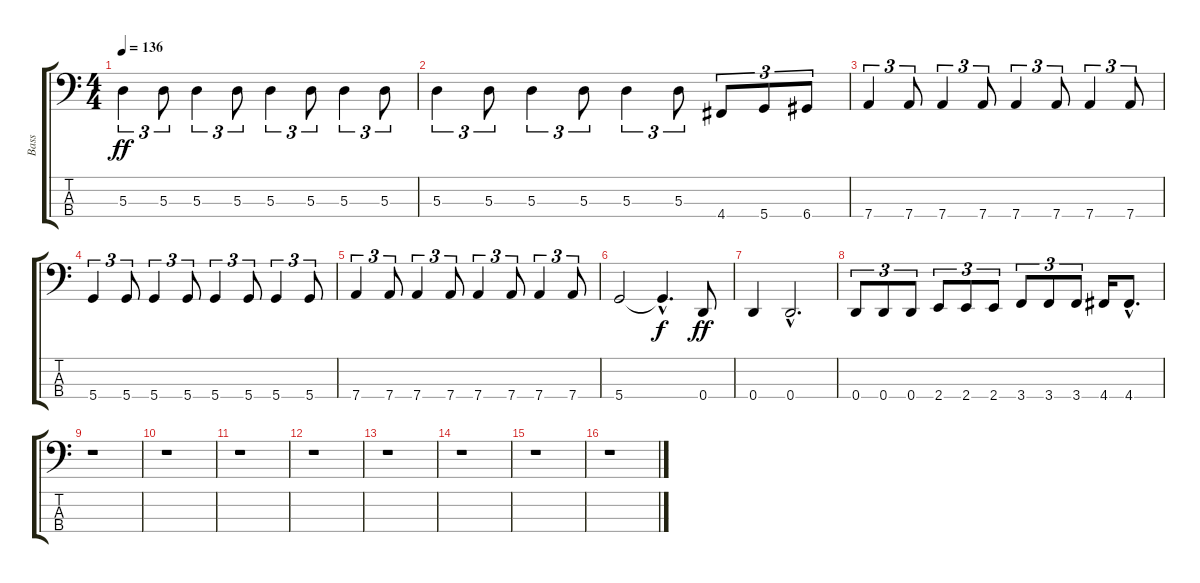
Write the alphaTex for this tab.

\track ("Bass" "Bass") {instrument electricbassfinger}
\staff {score tabs}
\tuning (G2 D2 A1 D1) {hide}
\ts (4 4)
\tempo 136
\clef f4
\ks c
5.3.4{tu (3 2) dy ff} 5.3.8{tu (3 2)} 5.3.4{tu (3 2)} 5.3.8{tu (3 2)} 5.3.4{tu (3 2)} 5.3.8{tu (3 2)} 5.3.4{tu (3 2)} 5.3.8{tu (3 2)} |
5.3.4{tu (3 2)} 5.3.8{tu (3 2)} 5.3.4{tu (3 2)} 5.3.8{tu (3 2)} 5.3.4{tu (3 2)} 5.3.8{tu (3 2)} 4.4.8{tu (3 2)} 5.4.8{tu (3 2)} 6.4.8{tu (3 2)} |
7.4.4{tu (3 2)} 7.4.8{tu (3 2)} 7.4.4{tu (3 2)} 7.4.8{tu (3 2)} 7.4.4{tu (3 2)} 7.4.8{tu (3 2)} 7.4.4{tu (3 2)} 7.4.8{tu (3 2)} |
5.4.4{tu (3 2)} 5.4.8{tu (3 2)} 5.4.4{tu (3 2)} 5.4.8{tu (3 2)} 5.4.4{tu (3 2)} 5.4.8{tu (3 2)} 5.4.4{tu (3 2)} 5.4.8{tu (3 2)} |
7.4.4{tu (3 2)} 7.4.8{tu (3 2)} 7.4.4{tu (3 2)} 7.4.8{tu (3 2)} 7.4.4{tu (3 2)} 7.4.8{tu (3 2)} 7.4.4{tu (3 2)} 7.4.8{tu (3 2)} |
5.4.2 5.4{hac t}.4{d dy f} 0.4.8{dy ff} |
0.4.4 0.4{hac}.2{d} |
0.4.8{tu (3 2)} 0.4.8{tu (3 2)} 0.4.8{tu (3 2)} 2.4.8{tu (3 2)} 2.4.8{tu (3 2)} 2.4.8{tu (3 2)} 3.4.8{tu (3 2)} 3.4.8{tu (3 2)} 3.4.8{tu (3 2)} 4.4.16 4.4{hac}.8{d} |
r.1 |
r.1 |
r.1 |
r.1 |
r.1 |
r.1 |
r.1 |
r.1
